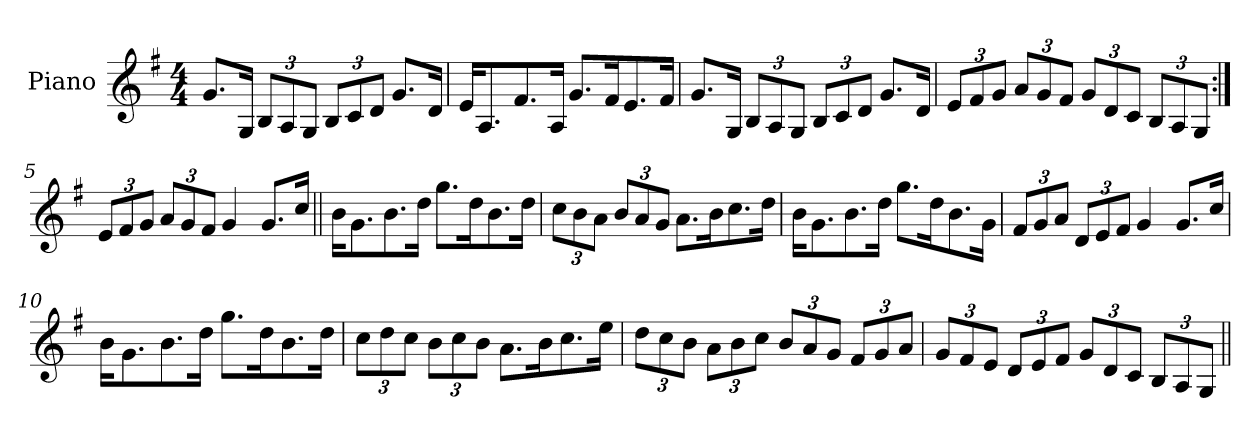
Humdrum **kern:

**kern
*part1
*staff1
*I"Piano
*I'Pno
*clefG2
*k[f#]
*G:
*M4/4
=1
8.g/L
16G/Jk
12B/L
12A/
12G/J
12B/L
12c/
12d/J
8.g/L
16d/Jk
=2
16e/KL
8.A/
8.f#/
16A/Jk
8.g/L
16f#/K
8.e/
16f#/Jk
=3
8.g/L
16G/Jk
12B/L
12A/
12G/J
12B/L
12c/
12d/J
8.g/L
16d/Jk
=4
12e/L
12f#/
12g/J
12a/L
12g/
12f#/J
12g/L
12d/
12c/J
12B/L
12A/
12G/J
=5:|!
12e/L
12f#/
12g/J
12a/L
12g/
12f#/J
4g/
8.g/L
16cc/Jk
=6||
16b\KL
8.g\
8.b\
16dd\Jk
8.gg\L
16dd\K
8.b\
16dd\Jk
=7
12cc\L
12b\
12a\J
12b/L
12a/
12g/J
8.a\L
16b\K
8.cc\
16dd\Jk
=8
16b\KL
8.g\
8.b\
16dd\Jk
8.gg\L
16dd\K
8.b\
16g\Jk
=9
12f#/L
12g/
12a/J
12d/L
12e/
12f#/J
4g/
8.g/L
16cc/Jk
=10
16b\KL
8.g\
8.b\
16dd\Jk
8.gg\L
16dd\K
8.b\
16dd\Jk
=11
12cc\L
12dd\
12cc\J
12b\L
12cc\
12b\J
8.a\L
16b\K
8.cc\
16ee\Jk
=12
12dd\L
12cc\
12b\J
12a\L
12b\
12cc\J
12b/L
12a/
12g/J
12f#/L
12g/
12a/J
=13
12g/L
12f#/
12e/J
12d/L
12e/
12f#/J
12g/L
12d/
12c/J
12B/L
12A/
12G/J
=||
*-
